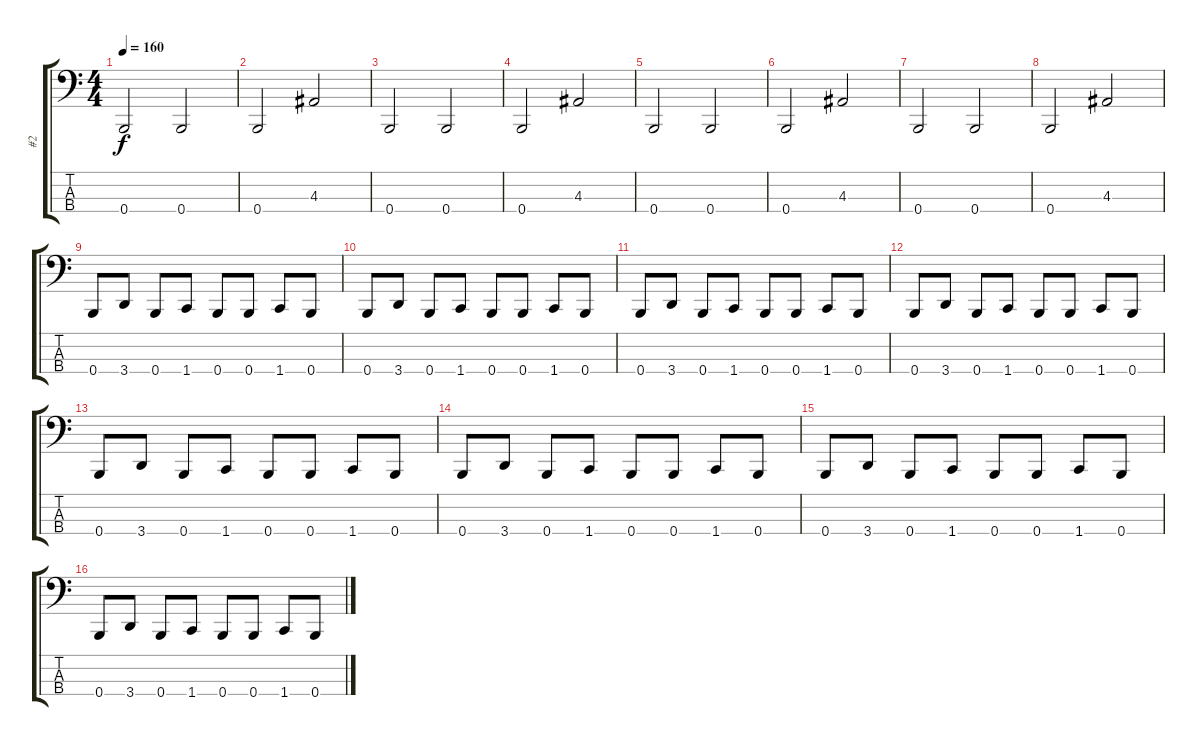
\track ("#2" "#2") {instrument electricbasspick}
\staff {score tabs}
\tuning (E2 B1 Gb1 B0) {hide}
\ts (4 4)
\tempo 160
\clef f4
\ks c
0.4.2{dy f} 0.4.2 |
0.4.2 4.3.2 |
0.4.2 0.4.2 |
0.4.2 4.3.2 |
0.4.2 0.4.2 |
0.4.2 4.3.2 |
0.4.2 0.4.2 |
0.4.2 4.3.2 |
0.4.8 3.4.8 0.4.8 1.4.8 0.4.8 0.4.8 1.4.8 0.4.8 |
0.4.8 3.4.8 0.4.8 1.4.8 0.4.8 0.4.8 1.4.8 0.4.8 |
0.4.8 3.4.8 0.4.8 1.4.8 0.4.8 0.4.8 1.4.8 0.4.8 |
0.4.8 3.4.8 0.4.8 1.4.8 0.4.8 0.4.8 1.4.8 0.4.8 |
0.4.8 3.4.8 0.4.8 1.4.8 0.4.8 0.4.8 1.4.8 0.4.8 |
0.4.8 3.4.8 0.4.8 1.4.8 0.4.8 0.4.8 1.4.8 0.4.8 |
0.4.8 3.4.8 0.4.8 1.4.8 0.4.8 0.4.8 1.4.8 0.4.8 |
0.4.8 3.4.8 0.4.8 1.4.8 0.4.8 0.4.8 1.4.8 0.4.8
